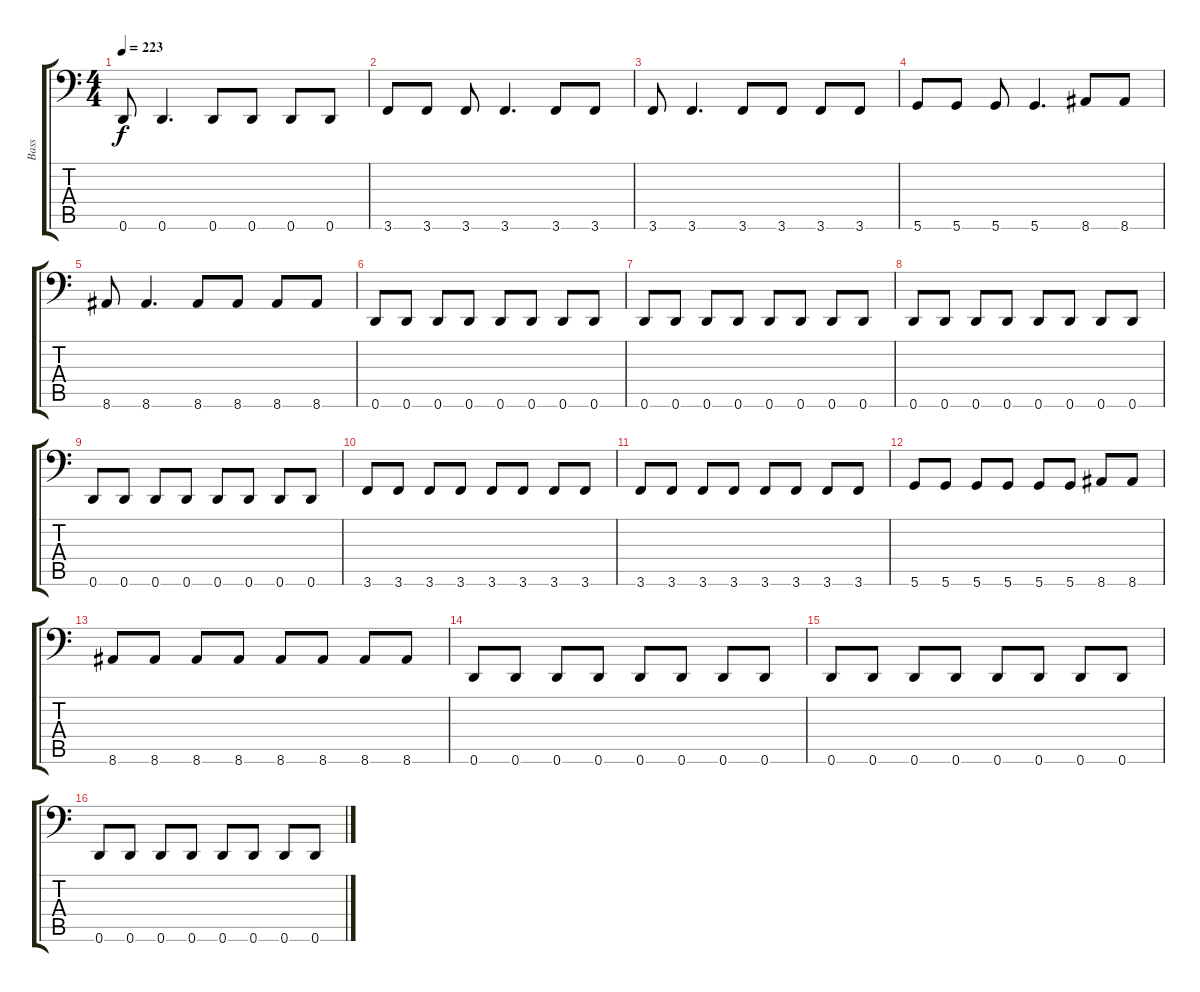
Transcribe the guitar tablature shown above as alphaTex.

\track ("Bass" "Bass") {instrument electricbasspick}
\staff {score tabs}
\tuning (E3 B2 G2 D2 A1 D1) {hide}
\ts (4 4)
\tempo 223
\clef f4
\ks c
0.6.8{dy f} 0.6.4{d} 0.6.8 0.6.8 0.6.8 0.6.8 |
3.6.8 3.6.8 3.6.8 3.6.4{d} 3.6.8 3.6.8 |
3.6.8 3.6.4{d} 3.6.8 3.6.8 3.6.8 3.6.8 |
5.6.8 5.6.8 5.6.8 5.6.4{d} 8.6.8 8.6.8 |
8.6.8 8.6.4{d} 8.6.8 8.6.8 8.6.8 8.6.8 |
0.6.8 0.6.8 0.6.8 0.6.8 0.6.8 0.6.8 0.6.8 0.6.8 |
0.6.8 0.6.8 0.6.8 0.6.8 0.6.8 0.6.8 0.6.8 0.6.8 |
0.6.8 0.6.8 0.6.8 0.6.8 0.6.8 0.6.8 0.6.8 0.6.8 |
0.6.8 0.6.8 0.6.8 0.6.8 0.6.8 0.6.8 0.6.8 0.6.8 |
3.6.8 3.6.8 3.6.8 3.6.8 3.6.8 3.6.8 3.6.8 3.6.8 |
3.6.8 3.6.8 3.6.8 3.6.8 3.6.8 3.6.8 3.6.8 3.6.8 |
5.6.8 5.6.8 5.6.8 5.6.8 5.6.8 5.6.8 8.6.8 8.6.8 |
8.6.8 8.6.8 8.6.8 8.6.8 8.6.8 8.6.8 8.6.8 8.6.8 |
0.6.8 0.6.8 0.6.8 0.6.8 0.6.8 0.6.8 0.6.8 0.6.8 |
0.6.8 0.6.8 0.6.8 0.6.8 0.6.8 0.6.8 0.6.8 0.6.8 |
0.6.8 0.6.8 0.6.8 0.6.8 0.6.8 0.6.8 0.6.8 0.6.8
